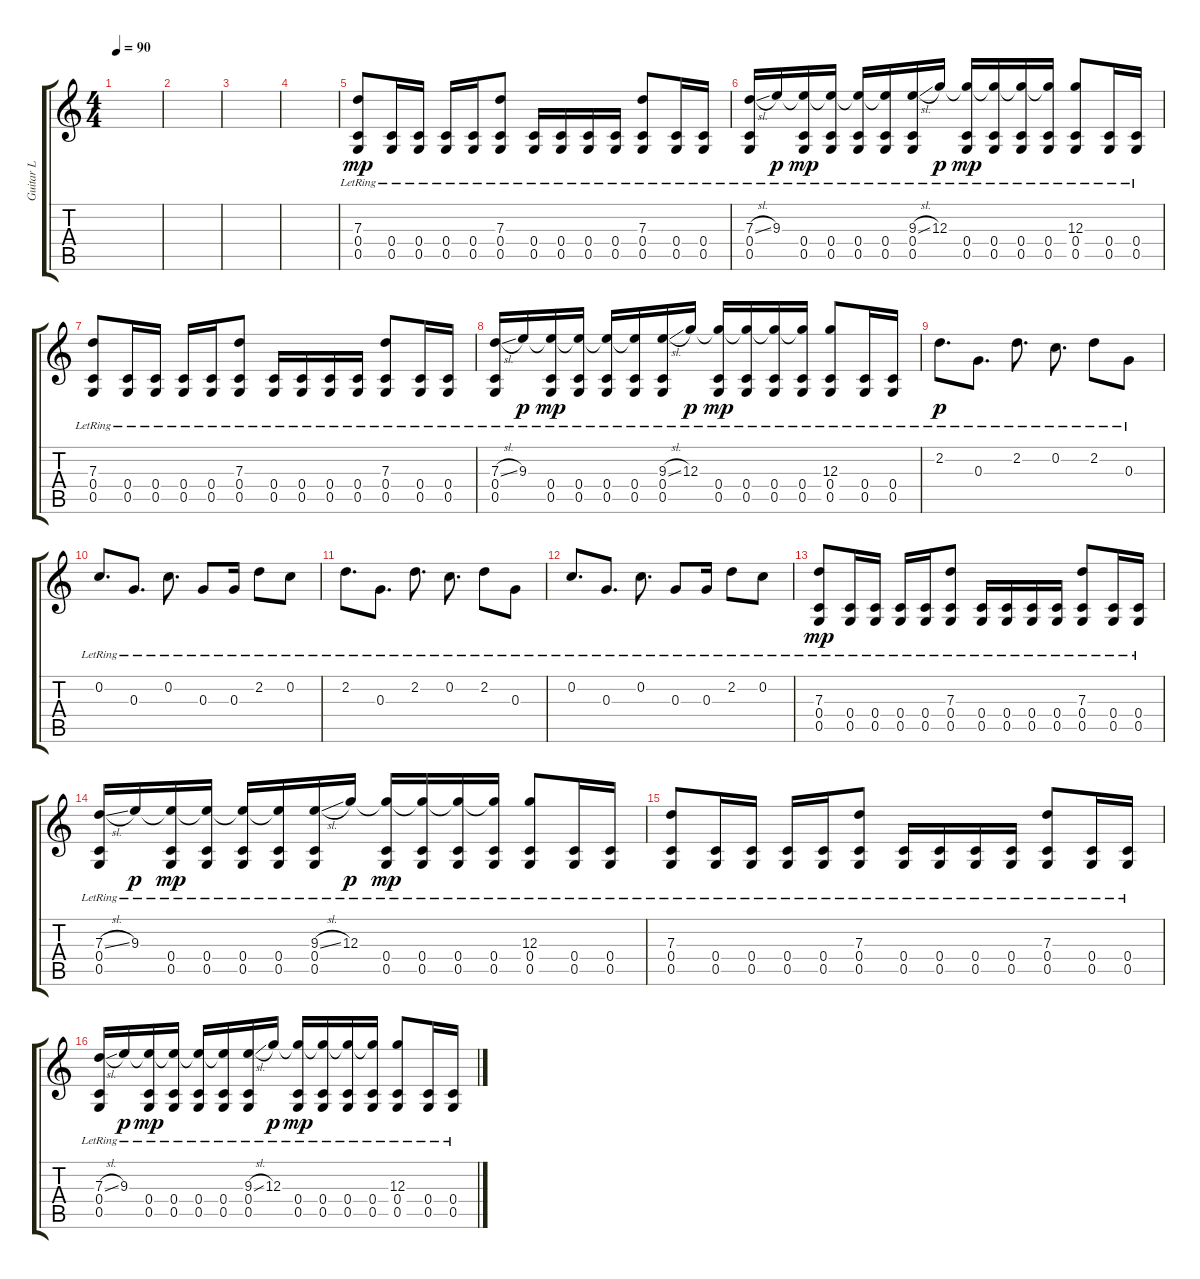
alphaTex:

\track ("Guitar L" "Guitar L") {instrument acousticguitarsteel}
\staff {score tabs}
\tuning (E4 C4 G3 C3 G2 C2) {hide}
\ts (4 4)
\tempo 90
\clef g2
\ks c
|
|
|
|
(7.3{lr} 0.4{lr} 0.5{lr}).8{dy mp} (0.4{lr} 0.5{lr}).16 (0.4{lr} 0.5{lr}).16 (0.4{lr} 0.5{lr}).16 (0.4{lr} 0.5{lr}).16 (7.3{lr} 0.4{lr} 0.5{lr}).8 (0.4{lr} 0.5{lr}).16 (0.4{lr} 0.5{lr}).16 (0.4{lr} 0.5{lr}).16 (0.4{lr} 0.5{lr}).16 (7.3{lr} 0.4{lr} 0.5{lr}).8 (0.4{lr} 0.5{lr}).16 (0.4{lr} 0.5{lr}).16 |
(7.3{sl lr} 0.4{lr} 0.5{lr}).16 9.3{lr}.16{dy p} (9.3{t} 0.4{lr} 0.5{lr}).16{dy mp} (9.3{t} 0.4{lr} 0.5{lr}).16 (9.3{t} 0.4{lr} 0.5{lr}).16 (9.3{t} 0.4{lr} 0.5{lr}).16 (9.3{sl lr} 0.4{lr} 0.5{lr}).16 12.3{lr}.16{dy p} (12.3{t} 0.4{lr} 0.5{lr}).16{dy mp} (12.3{t} 0.4{lr} 0.5{lr}).16 (12.3{t} 0.4{lr} 0.5{lr}).16 (12.3{t} 0.4{lr} 0.5{lr}).16 (12.3{lr} 0.4{lr} 0.5{lr}).8 (0.4{lr} 0.5{lr}).16 (0.4{lr} 0.5{lr}).16 |
(7.3{lr} 0.4{lr} 0.5{lr}).8 (0.4{lr} 0.5{lr}).16 (0.4{lr} 0.5{lr}).16 (0.4{lr} 0.5{lr}).16 (0.4{lr} 0.5{lr}).16 (7.3{lr} 0.4{lr} 0.5{lr}).8 (0.4{lr} 0.5{lr}).16 (0.4{lr} 0.5{lr}).16 (0.4{lr} 0.5{lr}).16 (0.4{lr} 0.5{lr}).16 (7.3{lr} 0.4{lr} 0.5{lr}).8 (0.4{lr} 0.5{lr}).16 (0.4{lr} 0.5{lr}).16 |
(7.3{sl lr} 0.4{lr} 0.5{lr}).16 9.3{lr}.16{dy p} (9.3{t} 0.4{lr} 0.5{lr}).16{dy mp} (9.3{t} 0.4{lr} 0.5{lr}).16 (9.3{t} 0.4{lr} 0.5{lr}).16 (9.3{t} 0.4{lr} 0.5{lr}).16 (9.3{sl lr} 0.4{lr} 0.5{lr}).16 12.3{lr}.16{dy p} (12.3{t} 0.4{lr} 0.5{lr}).16{dy mp} (12.3{t} 0.4{lr} 0.5{lr}).16 (12.3{t} 0.4{lr} 0.5{lr}).16 (12.3{t} 0.4{lr} 0.5{lr}).16 (12.3{lr} 0.4{lr} 0.5{lr}).8 (0.4{lr} 0.5{lr}).16 (0.4{lr} 0.5{lr}).16 |
2.2{lr}.8{d dy p} 0.3{lr}.8{d} 2.2{lr}.8{d} 0.2{lr}.8{d} 2.2{lr}.8 0.3{lr}.8 |
0.2{lr}.8{d} 0.3{lr}.8{d} 0.2{lr}.8{d} 0.3{lr}.8 0.3{lr}.16 2.2{lr}.8 0.2{lr}.8 |
2.2{lr}.8{d} 0.3{lr}.8{d} 2.2{lr}.8{d} 0.2{lr}.8{d} 2.2{lr}.8 0.3{lr}.8 |
0.2{lr}.8{d} 0.3{lr}.8{d} 0.2{lr}.8{d} 0.3{lr}.8 0.3{lr}.16 2.2{lr}.8 0.2{lr}.8 |
(7.3{lr} 0.4{lr} 0.5{lr}).8{dy mp} (0.4{lr} 0.5{lr}).16 (0.4{lr} 0.5{lr}).16 (0.4{lr} 0.5{lr}).16 (0.4{lr} 0.5{lr}).16 (7.3{lr} 0.4{lr} 0.5{lr}).8 (0.4{lr} 0.5{lr}).16 (0.4{lr} 0.5{lr}).16 (0.4{lr} 0.5{lr}).16 (0.4{lr} 0.5{lr}).16 (7.3{lr} 0.4{lr} 0.5{lr}).8 (0.4{lr} 0.5{lr}).16 (0.4{lr} 0.5{lr}).16 |
(7.3{sl lr} 0.4{lr} 0.5{lr}).16 9.3{lr}.16{dy p} (9.3{t} 0.4{lr} 0.5{lr}).16{dy mp} (9.3{t} 0.4{lr} 0.5{lr}).16 (9.3{t} 0.4{lr} 0.5{lr}).16 (9.3{t} 0.4{lr} 0.5{lr}).16 (9.3{sl lr} 0.4{lr} 0.5{lr}).16 12.3{lr}.16{dy p} (12.3{t} 0.4{lr} 0.5{lr}).16{dy mp} (12.3{t} 0.4{lr} 0.5{lr}).16 (12.3{t} 0.4{lr} 0.5{lr}).16 (12.3{t} 0.4{lr} 0.5{lr}).16 (12.3{lr} 0.4{lr} 0.5{lr}).8 (0.4{lr} 0.5{lr}).16 (0.4{lr} 0.5{lr}).16 |
(7.3{lr} 0.4{lr} 0.5{lr}).8 (0.4{lr} 0.5{lr}).16 (0.4{lr} 0.5{lr}).16 (0.4{lr} 0.5{lr}).16 (0.4{lr} 0.5{lr}).16 (7.3{lr} 0.4{lr} 0.5{lr}).8 (0.4{lr} 0.5{lr}).16 (0.4{lr} 0.5{lr}).16 (0.4{lr} 0.5{lr}).16 (0.4{lr} 0.5{lr}).16 (7.3{lr} 0.4{lr} 0.5{lr}).8 (0.4{lr} 0.5{lr}).16 (0.4{lr} 0.5{lr}).16 |
(7.3{sl lr} 0.4{lr} 0.5{lr}).16 9.3{lr}.16{dy p} (9.3{t} 0.4{lr} 0.5{lr}).16{dy mp} (9.3{t} 0.4{lr} 0.5{lr}).16 (9.3{t} 0.4{lr} 0.5{lr}).16 (9.3{t} 0.4{lr} 0.5{lr}).16 (9.3{sl lr} 0.4{lr} 0.5{lr}).16 12.3{lr}.16{dy p} (12.3{t} 0.4{lr} 0.5{lr}).16{dy mp} (12.3{t} 0.4{lr} 0.5{lr}).16 (12.3{t} 0.4{lr} 0.5{lr}).16 (12.3{t} 0.4{lr} 0.5{lr}).16 (12.3{lr} 0.4{lr} 0.5{lr}).8 (0.4{lr} 0.5{lr}).16 (0.4{lr} 0.5{lr}).16
